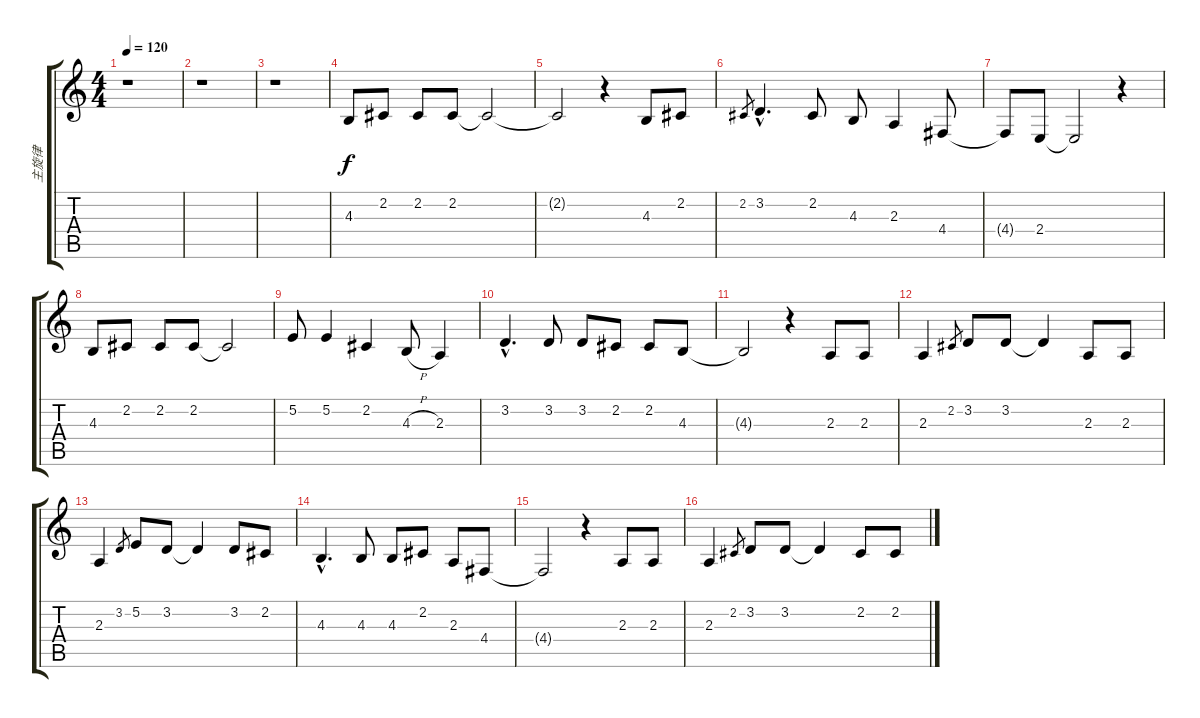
\track ("主旋律" "主旋律") {instrument trumpet}
\staff {score tabs}
\tuning (E4 B3 G3 D3 A2 E2) {hide}
\ts (4 4)
\tempo 120
\clef g2
\ks c
r.1{dy f} |
r.1 |
r.1 |
4.3.8 2.2.8 2.2.8 2.2.8 2.2{t}.2 |
2.2{t}.2 r.4 4.3.8 2.2.8 |
2.2.8{gr} 3.2{hac}.4{d} 2.2.8 4.3.8 2.3.4 4.4.8 |
4.4{t}.8 2.4.8 2.4{t}.2 r.4 |
4.3.8 2.2.8 2.2.8 2.2.8 2.2{t}.2 |
5.2.8 5.2.4 2.2.4 4.3{h}.8 2.3.4 |
3.2{hac}.4{d} 3.2.8 3.2.8 2.2.8 2.2.8 4.3.8 |
4.3{t}.2 r.4 2.3.8 2.3.8 |
2.3.4 2.2.8{gr} 3.2.8 3.2.8 3.2{t}.4 2.3.8 2.3.8 |
2.3.4 3.2.8{gr} 5.2.8 3.2.8 3.2{t}.4 3.2.8 2.2.8 |
4.3{hac}.4{d} 4.3.8 4.3.8 2.2.8 2.3.8 4.4.8 |
4.4{t}.2 r.4 2.3.8 2.3.8 |
2.3.4 2.2.8{gr} 3.2.8 3.2.8 3.2{t}.4 2.2.8 2.2.8
